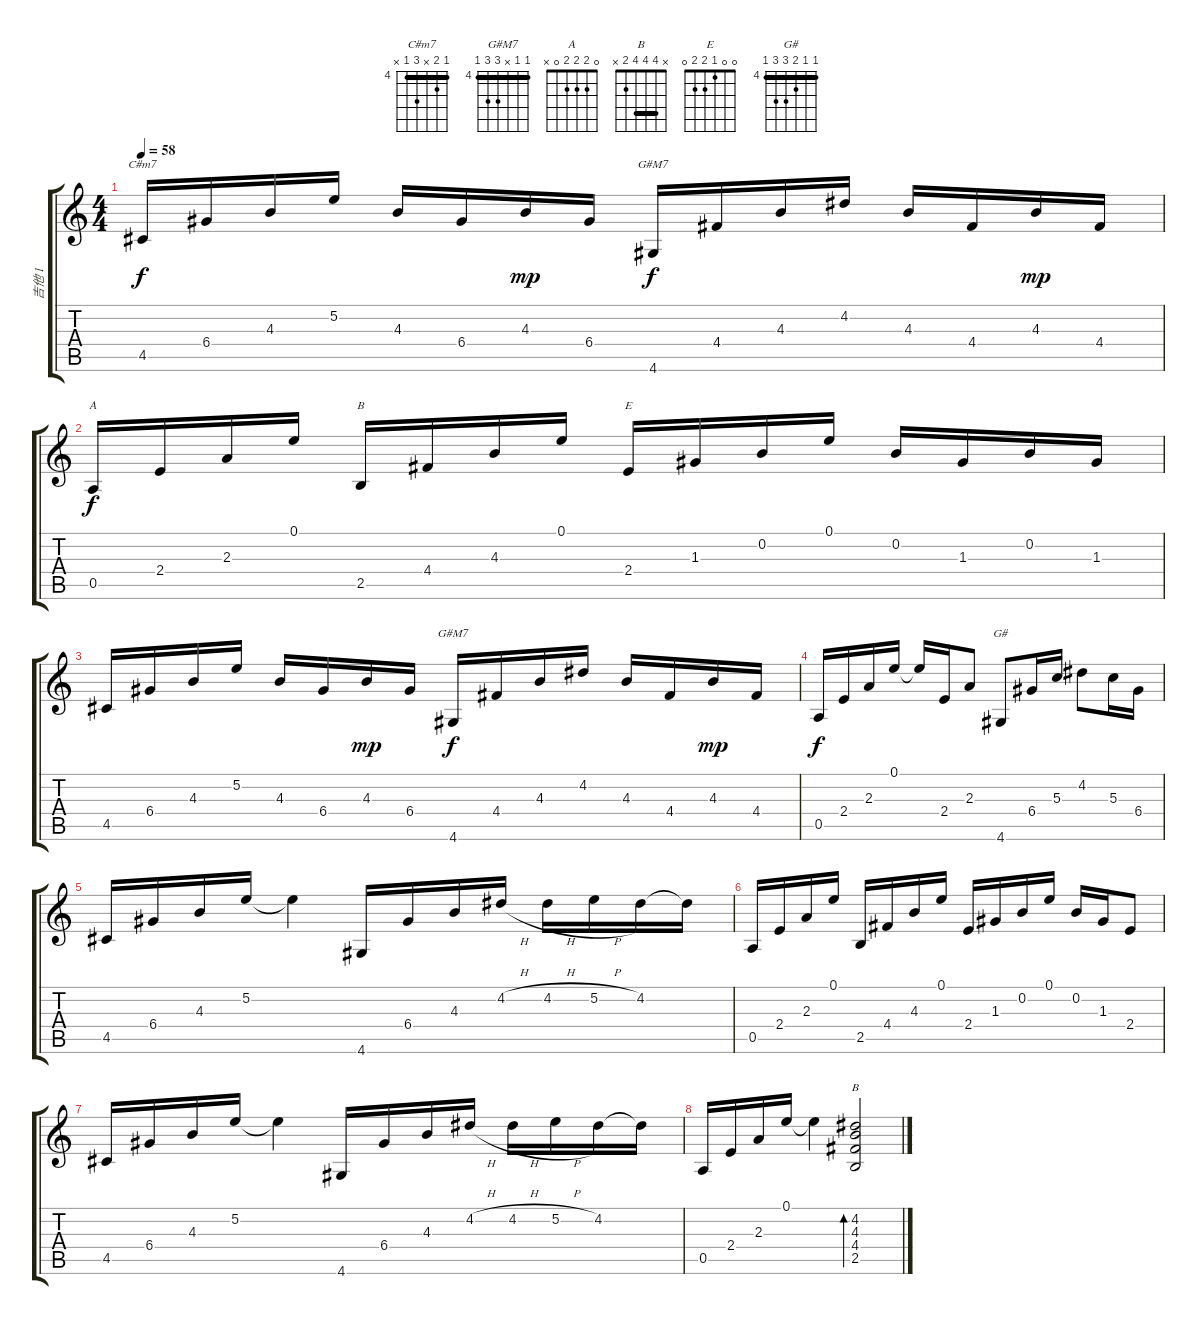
\track ("吉他 1" "吉他 1") {instrument acousticguitarsteel}
\staff {score tabs}
\tuning (E4 B3 G3 D3 A2 E2) {hide}
\chord ("C#m7" 4 5 x 6 4 x) {firstfret 4 barre 4}
\chord ("G#M7" 4 4 x x 6 4) {firstfret 4 barre 4}
\chord ("A" 0 2 2 2 0 x)
\chord ("B" 2 4 4 4 2 x) {barre 2}
\chord ("E" 0 0 1 2 2 0)
\chord ("G#M7" 4 4 x 6 6 4) {firstfret 4 barre 4}
\chord ("G#" 4 4 5 6 6 4) {firstfret 4 barre 4}
\chord ("B" x 4 4 4 2 x) {barre 4}
\ts (4 4)
\tempo 58
\clef g2
\ks c
4.5.16{ch "C#m7" dy f} 6.4.16 4.3.16 5.2.16 4.3.16 6.4.16 4.3.16{dy mp} 6.4.16 4.6.16{ch "G#M7" dy f} 4.4.16 4.3.16 4.2.16 4.3.16 4.4.16 4.3.16{dy mp} 4.4.16 |
0.5.16{ch "A" dy f} 2.4.16 2.3.16 0.1.16 2.5.16{ch "B"} 4.4.16 4.3.16 0.1.16 2.4.16{ch "E"} 1.3.16 0.2.16 0.1.16 0.2.16 1.3.16 0.2.16 1.3.16 |
4.5.16 6.4.16 4.3.16 5.2.16 4.3.16 6.4.16 4.3.16{dy mp} 6.4.16 4.6.16{ch "G#M7" dy f} 4.4.16 4.3.16 4.2.16 4.3.16 4.4.16 4.3.16{dy mp} 4.4.16 |
0.5.16{dy f} 2.4.16 2.3.16 0.1.16 0.1{t}.16 2.4.16 2.3.8 4.6.8{ch "G#"} 6.4.16 5.3.16 4.2.8 5.3.16 6.4.16 |
4.5.16 6.4.16 4.3.16 5.2.16 5.2{t}.4 4.6.16 6.4.16 4.3.16 4.2{h}.16 4.2{h}.16 5.2{h}.16 4.2.16 4.2{t}.16 |
0.5.16 2.4.16 2.3.16 0.1.16 2.5.16 4.4.16 4.3.16 0.1.16 2.4.16 1.3.16 0.2.16 0.1.16 0.2.16 1.3.16 2.4.8 |
4.5.16 6.4.16 4.3.16 5.2.16 5.2{t}.4 4.6.16 6.4.16 4.3.16 4.2{h}.16 4.2{h}.16 5.2{h}.16 4.2.16 4.2{t}.16 |
0.5.16 2.4.16 2.3.16 0.1.16 0.1{t}.4 (4.2 4.3 4.4 2.5).2{bd 240 ch "B"}
